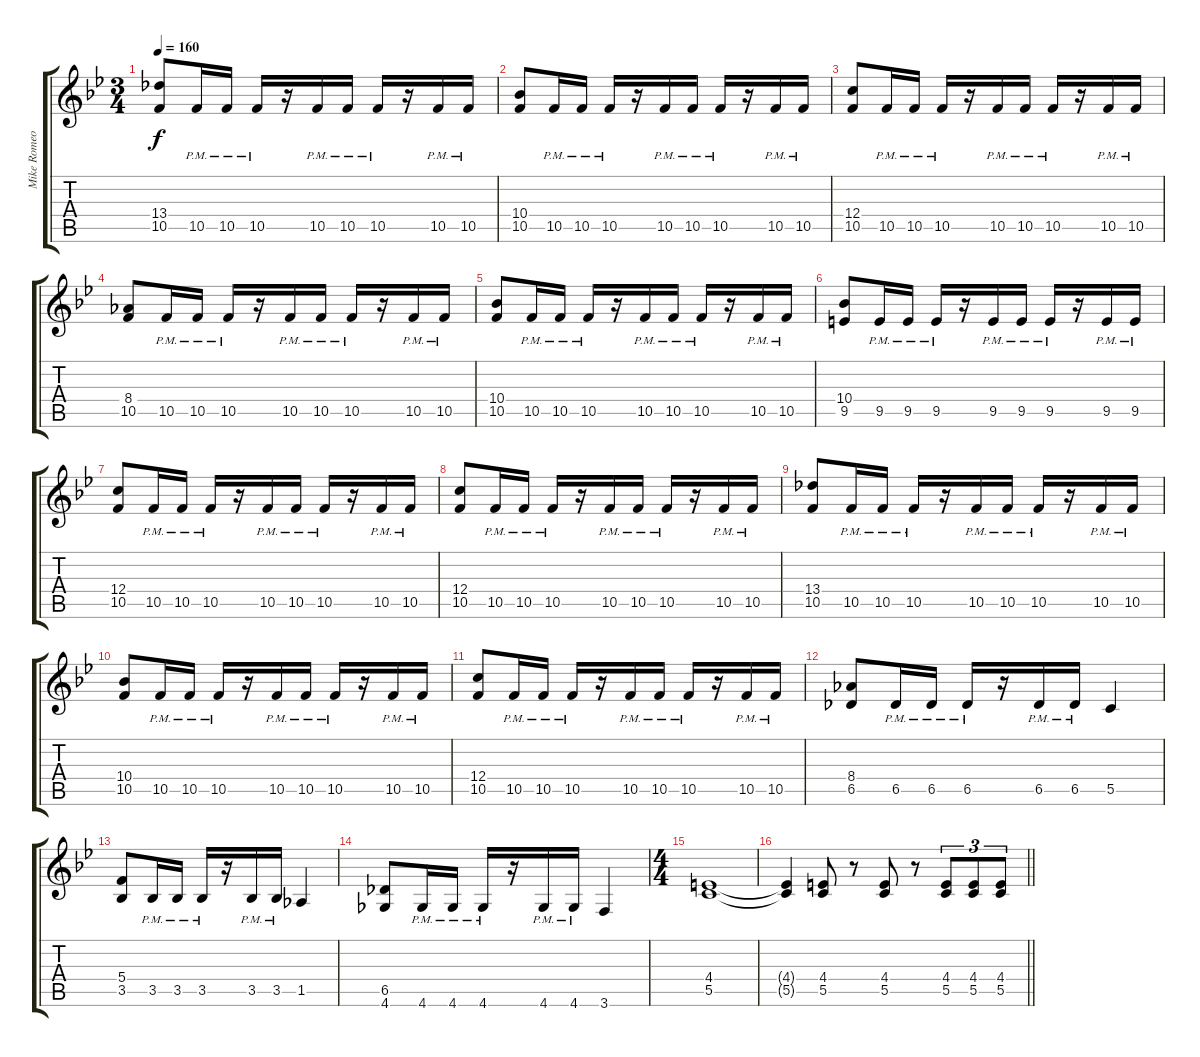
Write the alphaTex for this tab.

\track ("Mike Romeo (guitar)" "Mike Romeo") {instrument distortionguitar}
\staff {score tabs}
\tuning (D4 A3 F3 C3 G2 D2) {hide}
\ts (3 4)
\tempo 160
\clef g2
\ks gminor
(13.4 10.5).8{dy f} 10.5{pm}.16 10.5{pm}.16 10.5{pm}.16 r.16 10.5{pm}.16 10.5{pm}.16 10.5{pm}.16 r.16 10.5{pm}.16 10.5{pm}.16 |
(10.4 10.5).8 10.5{pm}.16 10.5{pm}.16 10.5{pm}.16 r.16 10.5{pm}.16 10.5{pm}.16 10.5{pm}.16 r.16 10.5{pm}.16 10.5{pm}.16 |
(12.4 10.5).8 10.5{pm}.16 10.5{pm}.16 10.5{pm}.16 r.16 10.5{pm}.16 10.5{pm}.16 10.5{pm}.16 r.16 10.5{pm}.16 10.5{pm}.16 |
(8.4 10.5).8 10.5{pm}.16 10.5{pm}.16 10.5{pm}.16 r.16 10.5{pm}.16 10.5{pm}.16 10.5{pm}.16 r.16 10.5{pm}.16 10.5{pm}.16 |
(10.4 10.5).8 10.5{pm}.16 10.5{pm}.16 10.5{pm}.16 r.16 10.5{pm}.16 10.5{pm}.16 10.5{pm}.16 r.16 10.5{pm}.16 10.5{pm}.16 |
(10.4 9.5).8 9.5{pm}.16 9.5{pm}.16 9.5{pm}.16 r.16 9.5{pm}.16 9.5{pm}.16 9.5{pm}.16 r.16 9.5{pm}.16 9.5{pm}.16 |
(12.4 10.5).8 10.5{pm}.16 10.5{pm}.16 10.5{pm}.16 r.16 10.5{pm}.16 10.5{pm}.16 10.5{pm}.16 r.16 10.5{pm}.16 10.5{pm}.16 |
(12.4 10.5).8 10.5{pm}.16 10.5{pm}.16 10.5{pm}.16 r.16 10.5{pm}.16 10.5{pm}.16 10.5{pm}.16 r.16 10.5{pm}.16 10.5{pm}.16 |
(13.4 10.5).8 10.5{pm}.16 10.5{pm}.16 10.5{pm}.16 r.16 10.5{pm}.16 10.5{pm}.16 10.5{pm}.16 r.16 10.5{pm}.16 10.5{pm}.16 |
(10.4 10.5).8 10.5{pm}.16 10.5{pm}.16 10.5{pm}.16 r.16 10.5{pm}.16 10.5{pm}.16 10.5{pm}.16 r.16 10.5{pm}.16 10.5{pm}.16 |
(12.4 10.5).8 10.5{pm}.16 10.5{pm}.16 10.5{pm}.16 r.16 10.5{pm}.16 10.5{pm}.16 10.5{pm}.16 r.16 10.5{pm}.16 10.5{pm}.16 |
(8.4 6.5).8 6.5{pm}.16 6.5{pm}.16 6.5{pm}.16 r.16 6.5{pm}.16 6.5{pm}.16 5.5.4 |
(5.4 3.5).8 3.5{pm}.16 3.5{pm}.16 3.5{pm}.16 r.16 3.5{pm}.16 3.5{pm}.16 1.5.4 |
(6.5 4.6).8 4.6{pm}.16 4.6{pm}.16 4.6{pm}.16 r.16 4.6{pm}.16 4.6{pm}.16 3.6.4 |
\ts (4 4)
(4.4 5.5).1 |
\barLineRight lightlight
(4.4{t} 5.5{t}).4 (4.4 5.5).8 r.8 (4.4 5.5).8 r.8 (4.4 5.5).8{tu (3 2)} (4.4 5.5).8{tu (3 2)} (4.4 5.5).8{tu (3 2)}
